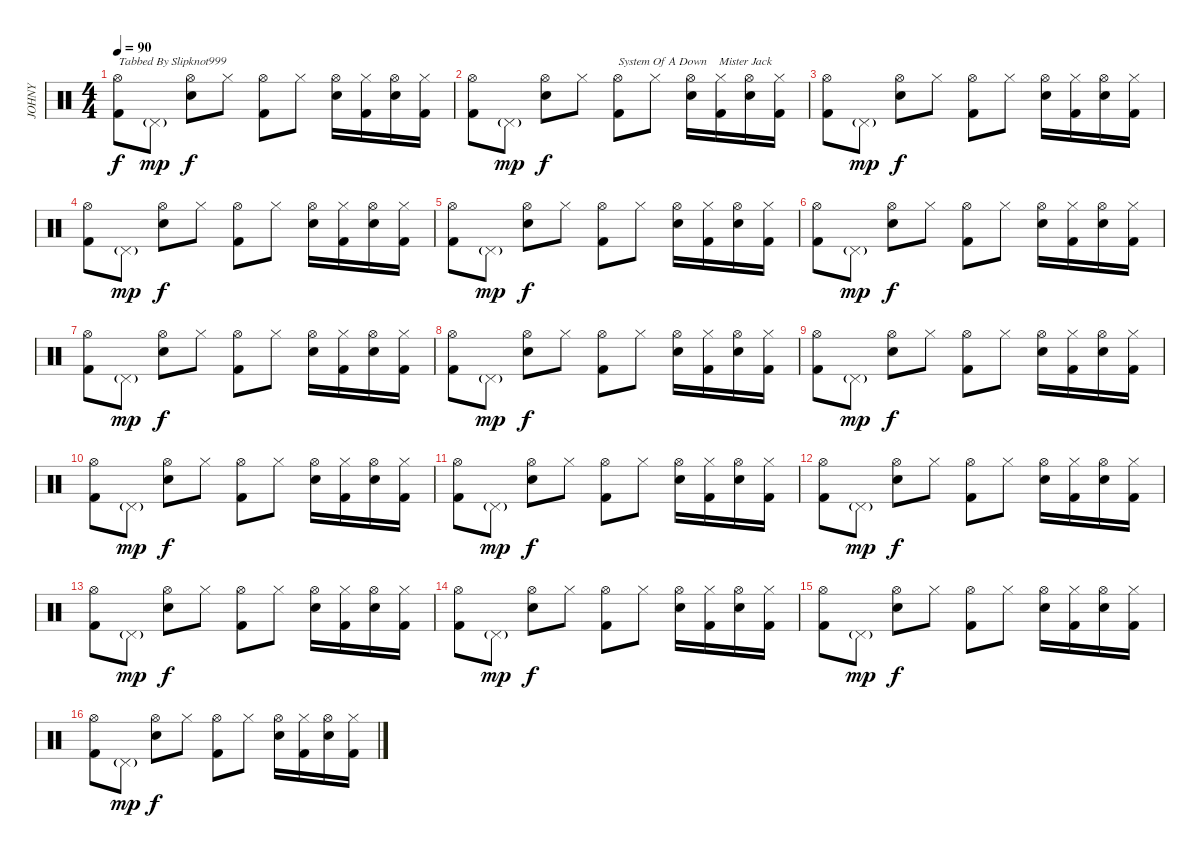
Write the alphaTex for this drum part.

\track ("JOHNY" "JOHNY") {instrument percussion}
\staff {score}
\articulation defaults
\ts (4 4)
\tempo 90
\clef neutral
\ks c
("Hi-Hat (open)" "Kick (hit) 2").8{txt "Tabbed By Slipknot999" dy f} "Pedal Hi-Hat (hit)"{g}.8{dy mp} ("Hi-Hat (open)" "Snare (hit) 2").8{dy f} "Hi-Hat (closed)".8 ("Hi-Hat (open)" "Kick (hit) 2").8 "Hi-Hat (closed)".8 ("Hi-Hat (open)" "Electric Snare (hit)").16 ("Hi-Hat (closed)" "Kick (hit) 2").16 ("Hi-Hat (open)" "Electric Snare (hit)").16 ("Hi-Hat (closed)" "Kick (hit) 2").16 |
("Hi-Hat (open)" "Kick (hit) 2").8 "Pedal Hi-Hat (hit)"{g}.8{dy mp} ("Hi-Hat (open)" "Snare (hit) 2").8{dy f} "Hi-Hat (closed)".8 ("Hi-Hat (open)" "Kick (hit) 2").8{txt "System Of A Down    Mister Jack"} "Hi-Hat (closed)".8 ("Hi-Hat (open)" "Electric Snare (hit)").16 ("Hi-Hat (closed)" "Kick (hit) 2").16 ("Hi-Hat (open)" "Electric Snare (hit)").16 ("Hi-Hat (closed)" "Kick (hit) 2").16 |
("Hi-Hat (open)" "Kick (hit) 2").8 "Pedal Hi-Hat (hit)"{g}.8{dy mp} ("Hi-Hat (open)" "Snare (hit) 2").8{dy f} "Hi-Hat (closed)".8 ("Hi-Hat (open)" "Kick (hit) 2").8 "Hi-Hat (closed)".8 ("Hi-Hat (open)" "Electric Snare (hit)").16 ("Hi-Hat (closed)" "Kick (hit) 2").16 ("Hi-Hat (open)" "Electric Snare (hit)").16 ("Hi-Hat (closed)" "Kick (hit) 2").16 |
("Hi-Hat (open)" "Kick (hit) 2").8 "Pedal Hi-Hat (hit)"{g}.8{dy mp} ("Hi-Hat (open)" "Snare (hit) 2").8{dy f} "Hi-Hat (closed)".8 ("Hi-Hat (open)" "Kick (hit) 2").8 "Hi-Hat (closed)".8 ("Hi-Hat (open)" "Electric Snare (hit)").16 ("Hi-Hat (closed)" "Kick (hit) 2").16 ("Hi-Hat (open)" "Electric Snare (hit)").16 ("Hi-Hat (closed)" "Kick (hit) 2").16 |
("Hi-Hat (open)" "Kick (hit) 2").8 "Pedal Hi-Hat (hit)"{g}.8{dy mp} ("Hi-Hat (open)" "Snare (hit) 2").8{dy f} "Hi-Hat (closed)".8 ("Hi-Hat (open)" "Kick (hit) 2").8 "Hi-Hat (closed)".8 ("Hi-Hat (open)" "Electric Snare (hit)").16 ("Hi-Hat (closed)" "Kick (hit) 2").16 ("Hi-Hat (open)" "Electric Snare (hit)").16 ("Hi-Hat (closed)" "Kick (hit) 2").16 |
("Hi-Hat (open)" "Kick (hit) 2").8 "Pedal Hi-Hat (hit)"{g}.8{dy mp} ("Hi-Hat (open)" "Snare (hit) 2").8{dy f} "Hi-Hat (closed)".8 ("Hi-Hat (open)" "Kick (hit) 2").8 "Hi-Hat (closed)".8 ("Hi-Hat (open)" "Electric Snare (hit)").16 ("Hi-Hat (closed)" "Kick (hit) 2").16 ("Hi-Hat (open)" "Electric Snare (hit)").16 ("Hi-Hat (closed)" "Kick (hit) 2").16 |
("Hi-Hat (open)" "Kick (hit) 2").8 "Pedal Hi-Hat (hit)"{g}.8{dy mp} ("Hi-Hat (open)" "Snare (hit) 2").8{dy f} "Hi-Hat (closed)".8 ("Hi-Hat (open)" "Kick (hit) 2").8 "Hi-Hat (closed)".8 ("Hi-Hat (open)" "Electric Snare (hit)").16 ("Hi-Hat (closed)" "Kick (hit) 2").16 ("Hi-Hat (open)" "Electric Snare (hit)").16 ("Hi-Hat (closed)" "Kick (hit) 2").16 |
("Hi-Hat (open)" "Kick (hit) 2").8 "Pedal Hi-Hat (hit)"{g}.8{dy mp} ("Hi-Hat (open)" "Snare (hit) 2").8{dy f} "Hi-Hat (closed)".8 ("Hi-Hat (open)" "Kick (hit) 2").8 "Hi-Hat (closed)".8 ("Hi-Hat (open)" "Electric Snare (hit)").16 ("Hi-Hat (closed)" "Kick (hit) 2").16 ("Hi-Hat (open)" "Electric Snare (hit)").16 ("Hi-Hat (closed)" "Kick (hit) 2").16 |
("Hi-Hat (open)" "Kick (hit) 2").8 "Pedal Hi-Hat (hit)"{g}.8{dy mp} ("Hi-Hat (open)" "Snare (hit) 2").8{dy f} "Hi-Hat (closed)".8 ("Hi-Hat (open)" "Kick (hit) 2").8 "Hi-Hat (closed)".8 ("Hi-Hat (open)" "Electric Snare (hit)").16 ("Hi-Hat (closed)" "Kick (hit) 2").16 ("Hi-Hat (open)" "Electric Snare (hit)").16 ("Hi-Hat (closed)" "Kick (hit) 2").16 |
("Hi-Hat (open)" "Kick (hit) 2").8 "Pedal Hi-Hat (hit)"{g}.8{dy mp} ("Hi-Hat (open)" "Snare (hit) 2").8{dy f} "Hi-Hat (closed)".8 ("Hi-Hat (open)" "Kick (hit) 2").8 "Hi-Hat (closed)".8 ("Hi-Hat (open)" "Electric Snare (hit)").16 ("Hi-Hat (closed)" "Kick (hit) 2").16 ("Hi-Hat (open)" "Electric Snare (hit)").16 ("Hi-Hat (closed)" "Kick (hit) 2").16 |
("Hi-Hat (open)" "Kick (hit) 2").8 "Pedal Hi-Hat (hit)"{g}.8{dy mp} ("Hi-Hat (open)" "Snare (hit) 2").8{dy f} "Hi-Hat (closed)".8 ("Hi-Hat (open)" "Kick (hit) 2").8 "Hi-Hat (closed)".8 ("Hi-Hat (open)" "Electric Snare (hit)").16 ("Hi-Hat (closed)" "Kick (hit) 2").16 ("Hi-Hat (open)" "Electric Snare (hit)").16 ("Hi-Hat (closed)" "Kick (hit) 2").16 |
("Hi-Hat (open)" "Kick (hit) 2").8 "Pedal Hi-Hat (hit)"{g}.8{dy mp} ("Hi-Hat (open)" "Snare (hit) 2").8{dy f} "Hi-Hat (closed)".8 ("Hi-Hat (open)" "Kick (hit) 2").8 "Hi-Hat (closed)".8 ("Hi-Hat (open)" "Electric Snare (hit)").16 ("Hi-Hat (closed)" "Kick (hit) 2").16 ("Hi-Hat (open)" "Electric Snare (hit)").16 ("Hi-Hat (closed)" "Kick (hit) 2").16 |
("Hi-Hat (open)" "Kick (hit) 2").8 "Pedal Hi-Hat (hit)"{g}.8{dy mp} ("Hi-Hat (open)" "Snare (hit) 2").8{dy f} "Hi-Hat (closed)".8 ("Hi-Hat (open)" "Kick (hit) 2").8 "Hi-Hat (closed)".8 ("Hi-Hat (open)" "Electric Snare (hit)").16 ("Hi-Hat (closed)" "Kick (hit) 2").16 ("Hi-Hat (open)" "Electric Snare (hit)").16 ("Hi-Hat (closed)" "Kick (hit) 2").16 |
("Hi-Hat (open)" "Kick (hit) 2").8 "Pedal Hi-Hat (hit)"{g}.8{dy mp} ("Hi-Hat (open)" "Snare (hit) 2").8{dy f} "Hi-Hat (closed)".8 ("Hi-Hat (open)" "Kick (hit) 2").8 "Hi-Hat (closed)".8 ("Hi-Hat (open)" "Electric Snare (hit)").16 ("Hi-Hat (closed)" "Kick (hit) 2").16 ("Hi-Hat (open)" "Electric Snare (hit)").16 ("Hi-Hat (closed)" "Kick (hit) 2").16 |
("Hi-Hat (open)" "Kick (hit) 2").8 "Pedal Hi-Hat (hit)"{g}.8{dy mp} ("Hi-Hat (open)" "Snare (hit) 2").8{dy f} "Hi-Hat (closed)".8 ("Hi-Hat (open)" "Kick (hit) 2").8 "Hi-Hat (closed)".8 ("Hi-Hat (open)" "Electric Snare (hit)").16 ("Hi-Hat (closed)" "Kick (hit) 2").16 ("Hi-Hat (open)" "Electric Snare (hit)").16 ("Hi-Hat (closed)" "Kick (hit) 2").16 |
("Hi-Hat (open)" "Kick (hit) 2").8 "Pedal Hi-Hat (hit)"{g}.8{dy mp} ("Hi-Hat (open)" "Snare (hit) 2").8{dy f} "Hi-Hat (closed)".8 ("Hi-Hat (open)" "Kick (hit) 2").8 "Hi-Hat (closed)".8 ("Hi-Hat (open)" "Electric Snare (hit)").16 ("Hi-Hat (closed)" "Kick (hit) 2").16 ("Hi-Hat (open)" "Electric Snare (hit)").16 ("Hi-Hat (closed)" "Kick (hit) 2").16
